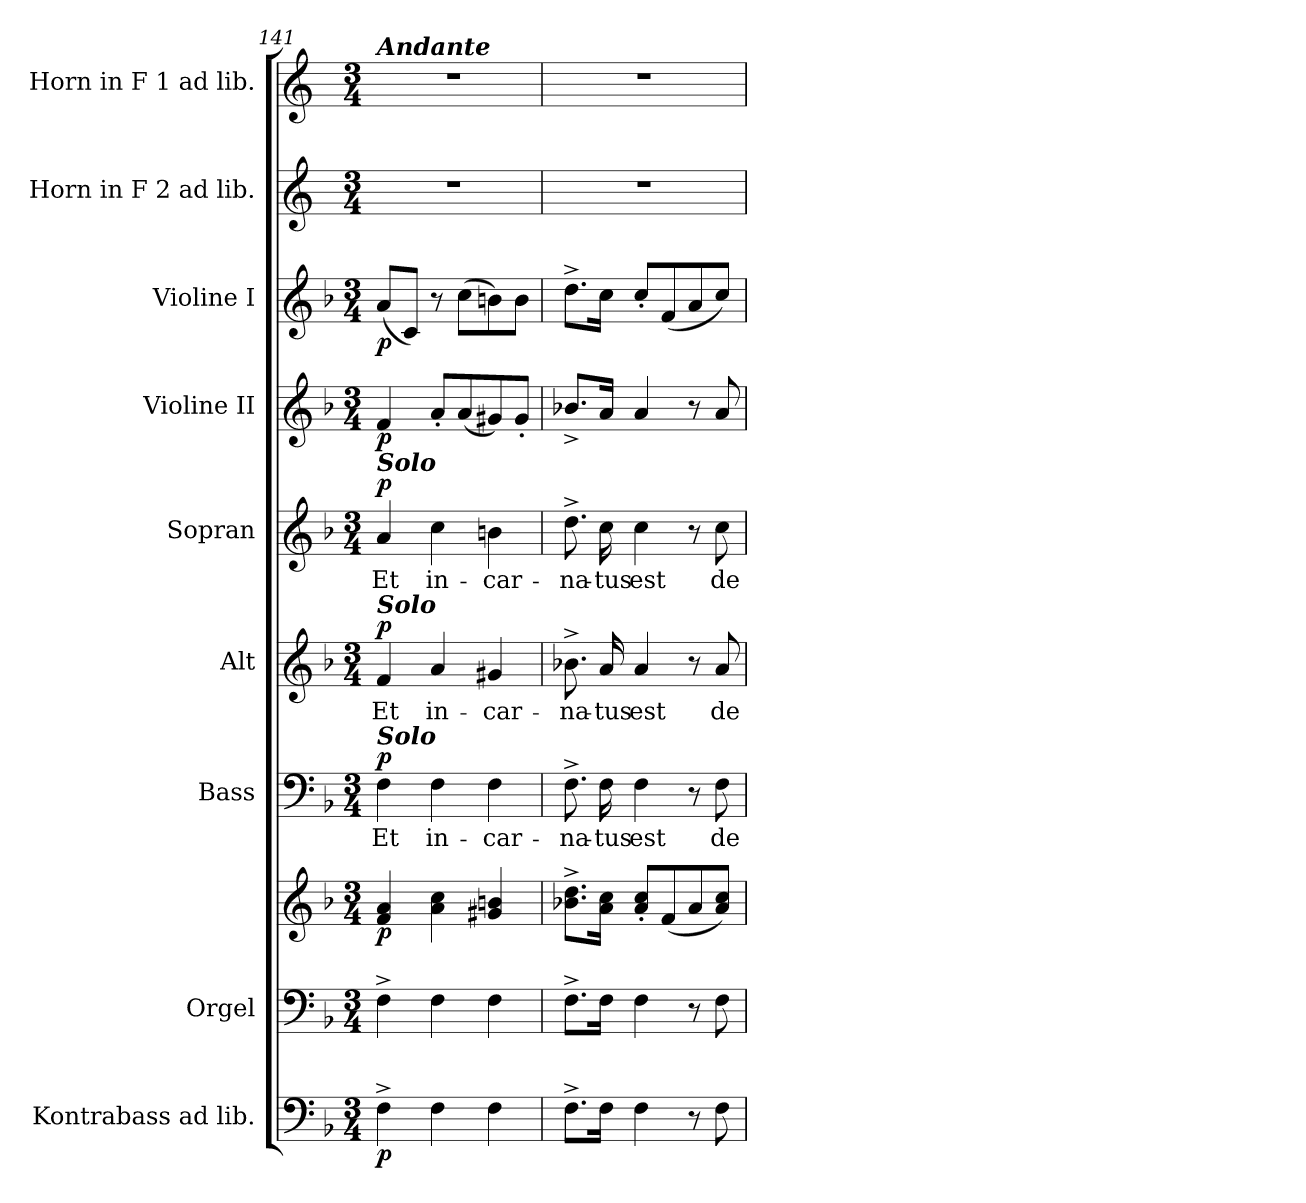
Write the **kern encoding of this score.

**kern	**dynam	**kern	**kern	**dynam	**kern	**text	**dynam	**kern	**text	**dynam	**kern	**text	**dynam	**kern	**dynam	**kern	**dynam	**kern	**kern
*part9	*part9	*part8	*part8	*part8	*part7	*part7	*part7	*part6	*part6	*part6	*part5	*part5	*part5	*part4	*part4	*part3	*part3	*part2	*part1
*staff10	*staff10	*staff9	*staff8	*staff8/9	*staff7	*staff7	*staff7	*staff6	*staff6	*staff6	*staff5	*staff5	*staff5	*staff4	*staff4	*staff3	*staff3	*staff2	*staff1
*I"Kontrabass ad lib.	*	*I"Orgel	*	*	*I"Bass	*	*	*I"Alt	*	*	*I"Sopran	*	*	*I"Violine II	*	*I"Violine I	*	*I"Horn in F 2 ad lib.	*I"Horn in F 1 ad lib.
*I'Kb.	*	*I'Org.	*	*	*I'B.	*	*	*I'A.	*	*	*I'S.	*	*	*I'Vl. II	*	*I'Vl. I	*	*	*
*clefF4	*	*clefF4	*clefG2	*	*clefF4	*	*	*clefG2	*	*	*clefG2	*	*	*clefG2	*	*clefG2	*	*clefG2	*clefG2
*ITrd7c12	*	*	*	*	*	*	*	*	*	*	*	*	*	*	*	*	*	*ITrd4c7	*ITrd4c7
*k[b-]	*	*k[b-]	*k[b-]	*	*k[b-]	*	*	*k[b-]	*	*	*k[b-]	*	*	*k[b-]	*	*k[b-]	*	*k[b-]	*k[b-]
*F:	*	*F:	*F:	*	*F:	*	*	*F:	*	*	*F:	*	*	*F:	*	*F:	*	*F:	*F:
*M3/4	*	*M3/4	*M3/4	*	*M3/4	*	*	*M3/4	*	*	*M3/4	*	*	*M3/4	*	*M3/4	*	*M3/4	*M3/4
=141	=141	=141	=141	=141	=141	=141	=141	=141	=141	=141	=141	=141	=141	=141	=141	=141	=141	=141	=141
!	!	!	!	!	!	!	!	!	!	!	!	!	!	!	!	!	!	!	!LO:TX:a:Bi:t=Andante
!	!	!	!	!	!	!	!	!	!	!	!LO:TX:a:Bi:t=Solo	!	!	!	!	!	!	!	!
!	!	!	!	!	!	!	!	!LO:TX:a:Bi:t=Solo	!	!	!	!	!	!	!	!	!	!	!
!	!	!	!	!	!LO:TX:a:Bi:t=Solo	!	!	!	!	!	!	!	!	!	!	!	!	!	!
!	!LO:DY:b	!	!	!LO:DY:b	!	!LO:LY:b	!LO:DY:a	!	!LO:LY:b	!LO:DY:a	!	!LO:LY:b	!LO:DY:a	!	!LO:DY:b	!	!LO:DY:b	!	!
4FF^>\	p	4F^>\	4f/ 4a/	p	4F\	Et	p	4f/	Et	p	4a/	Et	p	4f/	p	(<8a/L	p	2.r	2.r
.	.	.	.	.	.	.	.	.	.	.	.	.	.	.	.	8c/J)	.	.	.
!	!	!	!	!	!	!LO:LY:b	!	!	!LO:LY:b	!	!	!LO:LY:b	!	!	!	!	!	!	!
4FF\	.	4F\	4a\ 4cc\	.	4F\	in-	.	4a/	in-	.	4cc\	in-	.	8a'</L	.	8r	.	.	.
.	.	.	.	.	.	.	.	.	.	.	.	.	.	(<8a/	.	(>8cc\L	.	.	.
!	!	!	!	!	!	!LO:LY:b	!	!	!LO:LY:b	!	!	!LO:LY:b	!	!	!	!	!	!	!
4FF\	.	4F\	4g#X/ 4bn/	.	4F\	-car-	.	4g#X/	-car-	.	4bn\	-car-	.	8g#X/)	.	8bn\)	.	.	.
.	.	.	.	.	.	.	.	.	.	.	.	.	.	8g#'</J	.	8b\J	.	.	.
=142	=142	=142	=142	=142	=142	=142	=142	=142	=142	=142	=142	=142	=142	=142	=142	=142	=142	=142	=142
!	!	!	!	!	!	!LO:LY:b	!	!	!LO:LY:b	!	!	!LO:LY:b	!	!	!	!	!	!	!
8.FF^>\L	.	8.F^>\L	8.b-X\^> 8.dd\^>L	.	8.F^>\	-na-	.	8.b-X^<\	-na-	.	8.dd^>\	-na-	.	8.b-X^</L	.	8.dd^>\L	.	2.r	2.r
!	!	!	!	!	!	!LO:LY:b	!	!	!LO:LY:b	!	!	!LO:LY:b	!	!	!	!	!	!	!
16FF\Jk	.	16F\Jk	16a\ 16cc\Jk	.	16F\	-tus	.	16a/	-tus	.	16cc\	-tus	.	16a/Jk	.	16cc\Jk	.	.	.
!	!	!	!	!	!	!LO:LY:b	!	!	!LO:LY:b	!	!	!LO:LY:b	!	!	!	!	!	!	!
4FF\	.	4F\	8a/'< 8cc/'<L	.	4F\	est	.	4a/	est	.	4cc\	est	.	4a/	.	8cc'</L	.	.	.
.	.	.	(<8f/	.	.	.	.	.	.	.	.	.	.	.	.	(<8f/	.	.	.
8r	.	8r	8a/	.	8r	.	.	8r	.	.	8r	.	.	8r	.	8a/	.	.	.
!	!	!	!	!	!	!LO:LY:b	!	!	!LO:LY:b	!	!	!LO:LY:b	!	!	!	!	!	!	!
8FF\	.	8F\	8a/ 8cc/J)	.	8F\	de	.	8a/	de	.	8cc\	de	.	8a/	.	8cc/J)	.	.	.
=	=	=	=	=	=	=	=	=	=	=	=	=	=	=	=	=	=	=	=
*-	*-	*-	*-	*-	*-	*-	*-	*-	*-	*-	*-	*-	*-	*-	*-	*-	*-	*-	*-
